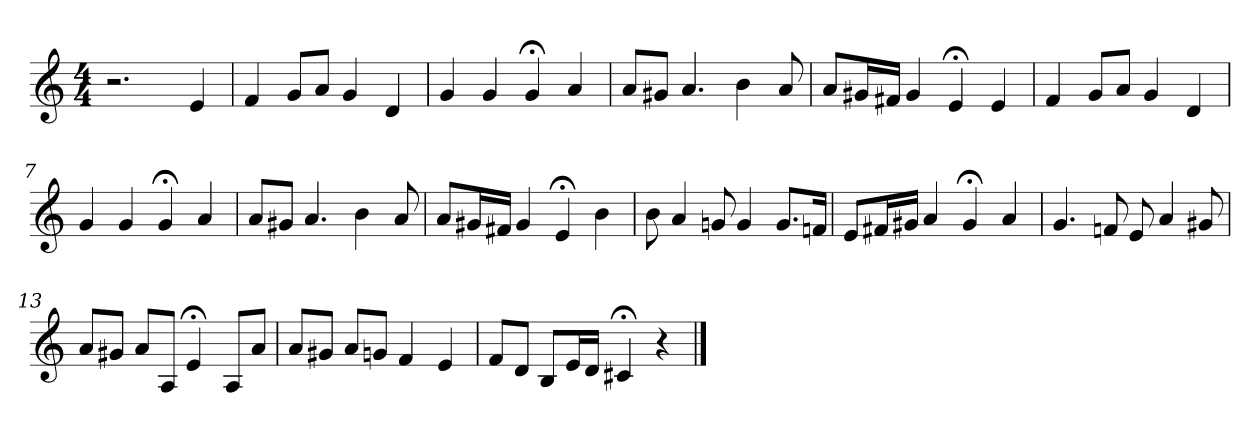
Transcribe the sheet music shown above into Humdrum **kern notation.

**kern
*part1
*staff1
*clefG2
*k[]
*C:
*M4/4
=1
2.r
4e
=2
4f
8g/L
8a/J
4g
4d
=3
4g
4g
4g;<
4a
=4
8a/L
8g#X/J
4.a
4b
8a
=5
8a/L
16g#X/L
16f#X/JJ
4g#
4e;<
4e
=6
4f
8g/L
8a/J
4g
4d
=7
4g
4g
4g;<
4a
=8
8a/L
8g#X/J
4.a
4b
8a
=9
8a/L
16g#X/L
16f#X/JJ
4g#
4e;<
4b
=10
8b
4a
8gn
4g
8.g/L
16fn/Jk
=11
8e/L
16f#X/L
16g#X/JJ
4a
4g#;<
4a
=12
4.g
8fn
8e
4a
8g#X
=13
8a/L
8g#X/J
8a/L
8A/J
4e;<
8A/L
8a/J
=14
8a/L
8g#X/J
8a/L
8gn/J
4f
4e
=15
8f/L
8d/J
8B/L
16e/L
16d/JJ
4c#X;<
4r
==
*-
